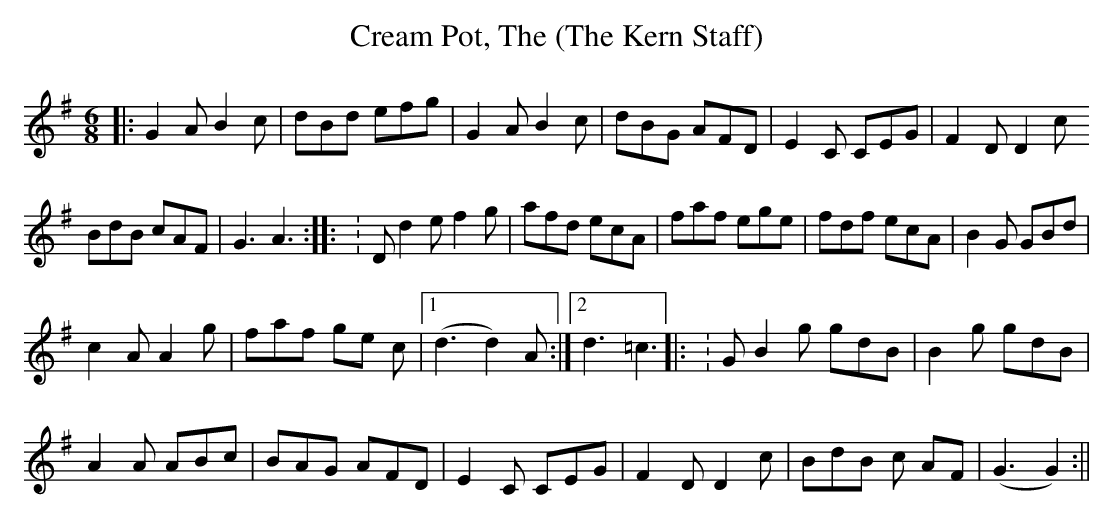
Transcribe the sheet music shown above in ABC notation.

X:1
T:Cream Pot, The (The Kern Staff)
M:6/8
L:1/8
K:G
||:G2 A B2 c | dBd efg | G2 A B2 c | dBG AFD | E2 C CEG | F2 D D2 c!
BdB
 cAF | G3 A3 :||:K:D
d2 e f2 g | afd ecA | faf ege | fdf ecA | B2 G GBd |! c2 A A2 g | faf
ge c |1(d3 d2) A :|2 d3 =c3 ||: K:G B2 g gdB | B2 g gdB |! A2 A ABc |
BAG AFD | E2 C CEG | F2 D D2 c | BdB c AF | (G3 G2) :||
